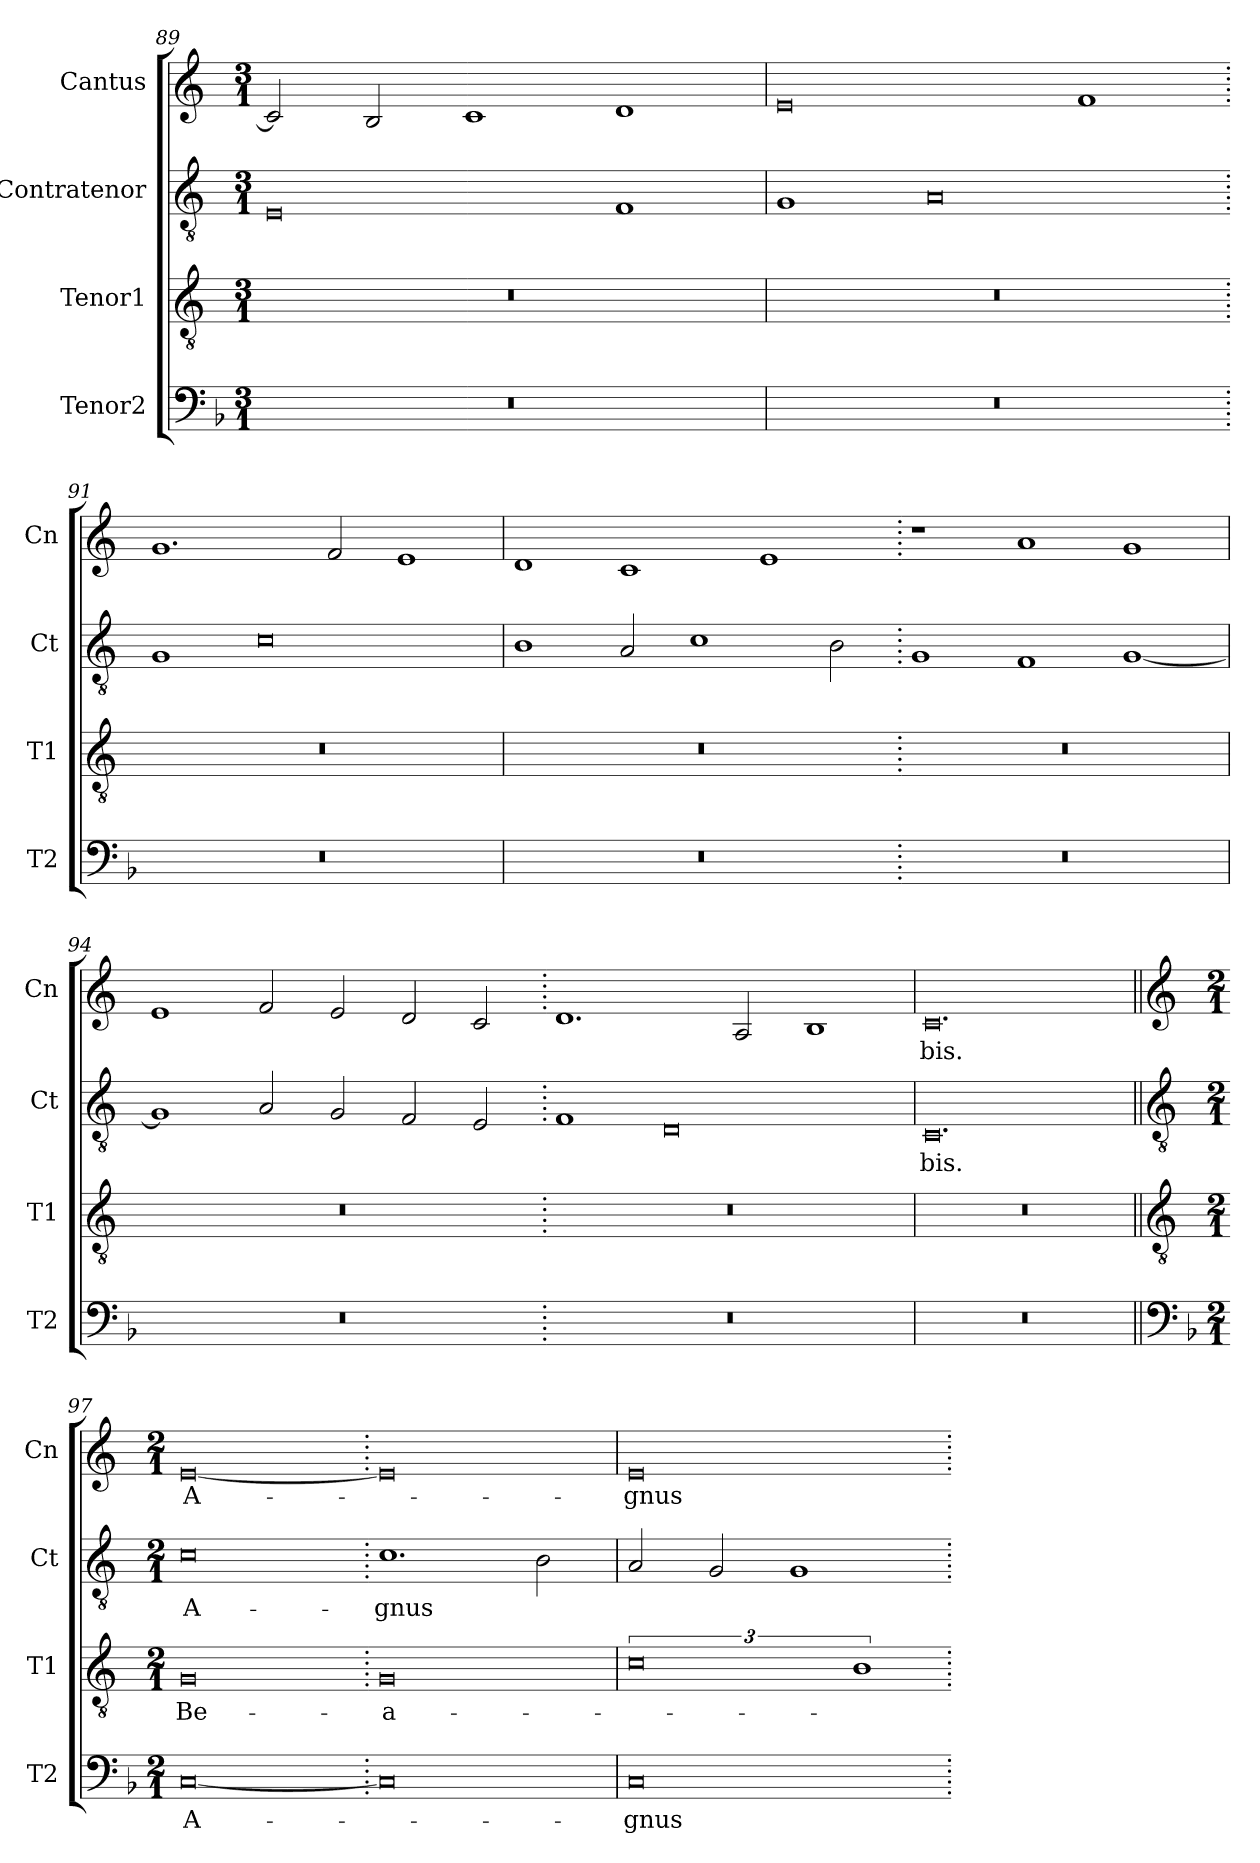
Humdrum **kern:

**kern	**text	**kern	**text	**kern	**text	**kern	**text
*part4	*part4	*part3	*part3	*part2	*part2	*part1	*part1
*staff4	*staff4	*staff3	*staff3	*staff2	*staff2	*staff1	*staff1
*I"Tenor2	*	*I"Tenor1	*	*I"Contratenor	*	*I"Cantus	*
*I'T2	*	*I'T1	*	*I'Ct	*	*I'Cn	*
*clefF4	*	*clefGv2	*	*clefGv2	*	*clefG2	*
*k[b-]	*	*k[]	*	*k[]	*	*k[]	*
*M3/1	*	*M3/1	*	*M3/1	*	*M3/1	*
=89	=89	=89	=89	=89	=89	=89	=89
0.r	.	0.r	.	0E	.	2c/]	.
.	.	.	.	.	.	2B/	.
.	.	.	.	.	.	1c	.
.	.	.	.	1F	.	1d	.
=90	=90	=90	=90	=90	=90	=90	=90
0.r	.	0.r	.	1G	.	0e	.
.	.	.	.	0A	.	.	.
.	.	.	.	.	.	1f	.
=91.	=91.	=91.	=91.	=91.	=91.	=91.	=91.
0.r	.	0.r	.	1G	.	1.g	.
.	.	.	.	0c	.	.	.
.	.	.	.	.	.	2f/	.
.	.	.	.	.	.	1e	.
=92	=92	=92	=92	=92	=92	=92	=92
0.r	.	0.r	.	1B	.	1d	.
.	.	.	.	2A/	.	1c	.
.	.	.	.	1c	.	.	.
.	.	.	.	.	.	1e	.
.	.	.	.	2B\	.	.	.
=93.	=93.	=93.	=93.	=93.	=93.	=93.	=93.
0.r	.	0.r	.	1G	.	1r	.
.	.	.	.	1F	.	1a	.
.	.	.	.	[1G	.	1g	.
=94	=94	=94	=94	=94	=94	=94	=94
0.r	.	0.r	.	1G]	.	1e	.
.	.	.	.	2A/	.	2f/	.
.	.	.	.	2G/	.	2e/	.
.	.	.	.	2F/	.	2d/	.
.	.	.	.	2E/	.	2c/	.
=95.	=95.	=95.	=95.	=95.	=95.	=95.	=95.
0.r	.	0.r	.	1F	.	1.d	.
.	.	.	.	0D	.	.	.
.	.	.	.	.	.	2A/	.
.	.	.	.	.	.	1B	.
=96	=96	=96	=96	=96	=96	=96	=96
0.r	.	0.r	.	0.C	-bis.	0.c	-bis.
!!LO:LB:g=z
=97||	=97||	=97||	=97||	=97||	=97||	=97||	=97||
*clefF4	*	*clefGv2	*	*clefGv2	*	*clefG2	*
*k[b-]	*	*k[]	*	*k[]	*	*k[]	*
*M2/1	*	*M2/1	*	*M2/1	*	*M2/1	*
[0C	A-	0G	Be-	0c	A-	[0e	A-
=98.	=98.	=98.	=98.	=98.	=98.	=98.	=98.
0C]	.	0G	-a-	1.c	-gnus	0e]	.
.	.	.	.	2B\	.	.	.
=99	=99	=99	=99	=99	=99	=99	=99
0C	-gnus	3%4c	.	2A/	.	0e	-gnus
.	.	.	.	2G/	.	.	.
.	.	.	.	1G	.	.	.
.	.	3%2B	.	.	.	.	.
=.	=.	=.	=.	=.	=.	=.	=.
*-	*-	*-	*-	*-	*-	*-	*-
